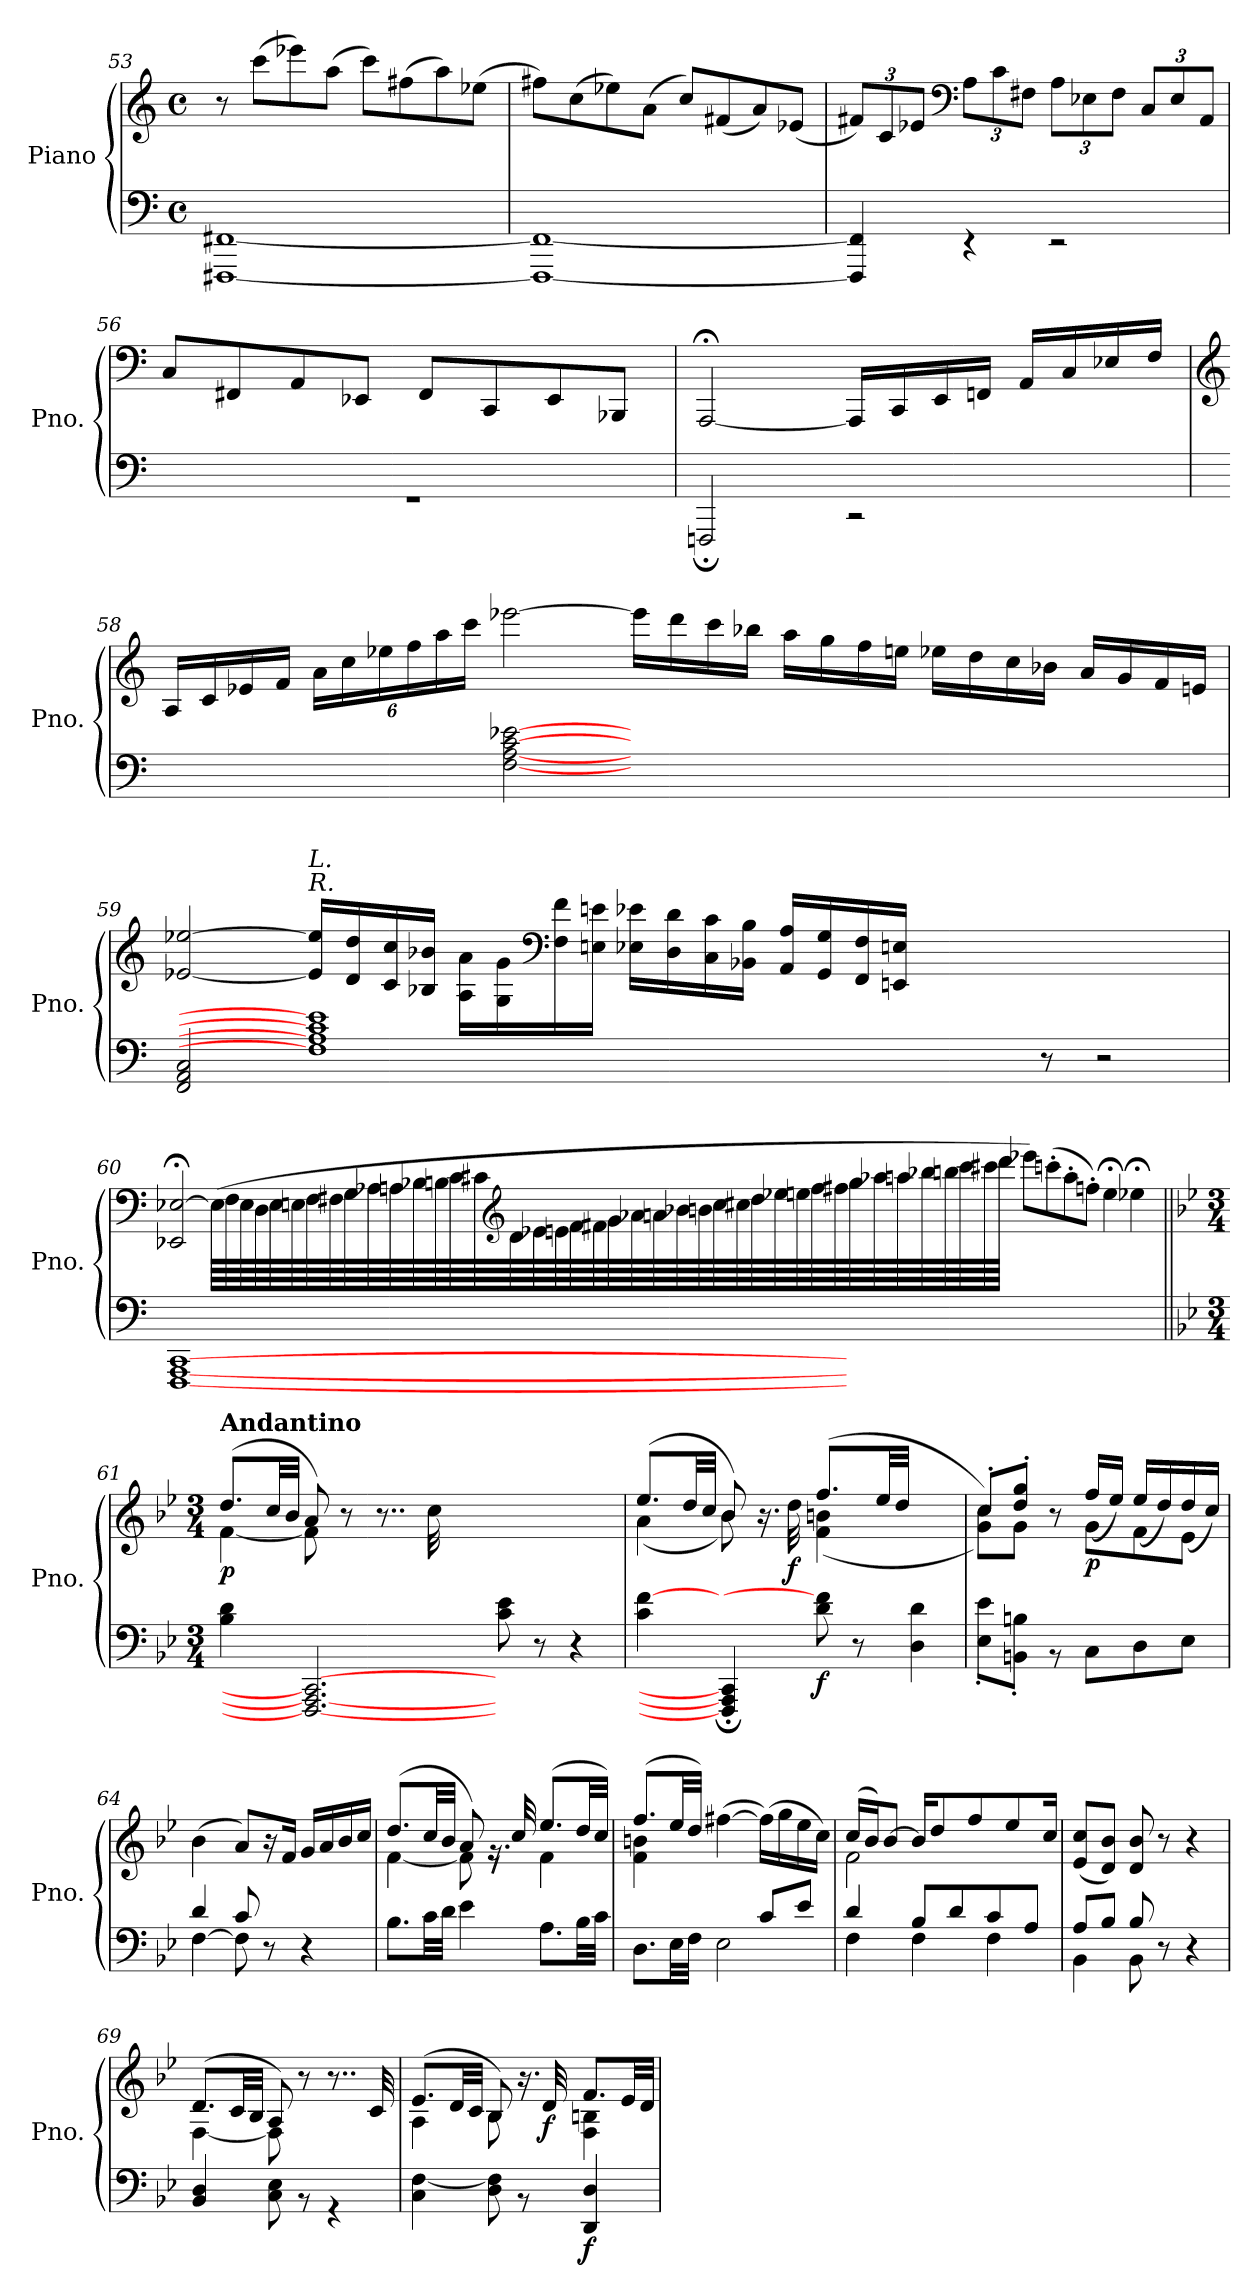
**kern	**kern	**dynam
*part1	*part1	*part1
*staff2	*staff1	*staff1/2
*I"Piano	*	*
*I'Pno.	*	*
*clefF4	*clefG2	*
*k[]	*k[]	*
*M4/4	*M4/4	*
*met(c)	*met(c)	*
=53	=53	=53
*^	*	*
1ryy	[1FFF#X [1FF#X	8r	.
.	.	(>8ccc\L	.
.	.	8eee-X\)	.
.	.	(>8aa\J	.
.	.	8ccc\L)	.
.	.	(>8ff#X\	.
.	.	8aa\)	.
.	.	(>8ee-X\J	.
=54	=54	=54	=54
1ryy	1FFF#_ 1FF#_	8ff#X\L)	.
.	.	(>8cc\	.
.	.	8ee-X\)	.
.	.	(>8a\J	.
.	.	8cc/L)	.
.	.	(<8f#X/	.
.	.	8a/)	.
.	.	(<8e-X/J	.
=55	=55	=55	=55
*	*	*Xbrackettup	*
1ryy	4FFF#/] 4FF#/]	12f#X/L)	.
.	.	12c/	.
.	.	12e-X/J	.
*	*	*clefF4	*
.	4r	12A\L	.
.	.	12c\	.
.	.	12F#X\J	.
.	2r	12A\L	.
.	.	12E-X\	.
.	.	12F#\J	.
.	.	12C/L	.
.	.	12E-/	.
.	.	12AA/J	.
=56	=56	=56	=56
1ryy	1r	8C/L	.
.	.	8FF#X/	.
.	.	8AA/	.
.	.	8EE-X/J	.
.	.	8FF#/L	.
.	.	8CC/	.
.	.	8EE-/	.
.	.	8BBB-X/J	.
=57	=57	=57	=57
1ryy	2FFFn;<</	[2AAA;</	.
.	2r	16AAA/LL]	.
.	.	16CC/	.
.	.	16EE/	.
.	.	16FFn/JJ	.
.	.	16AA/LL	.
.	.	16C/	.
.	.	16E-X/	.
.	.	16F/JJ	.
=58	=58	=58	=58
*	*	*clefG2	*
1ryy	2ryy	16A/LL	.
.	.	16c/	.
.	.	16e-X/	.
.	.	16f/JJ	.
.	.	24a\LL	.
.	.	24cc\	.
.	.	24ee-X\	.
.	.	24ff\	.
.	.	24aa\	.
.	.	24ccc\JJ	.
.	[2F\ [2A\ [2c\ [2e-X\	[2eee-X\	.
1ryy	1ryy	16eee-\LL]	.
.	.	16ddd\	.
.	.	16ccc\	.
.	.	16bb-X\JJ	.
.	.	16aa\LL	.
.	.	16gg\	.
.	.	16ff\	.
.	.	16een\JJ	.
.	.	16ee-X\LL	.
.	.	16dd\	.
.	.	16cc\	.
.	.	16b-X\JJ	.
.	.	16a/LL	.
.	.	16g/	.
.	.	16f/	.
.	.	16en/JJ	.
=59	=59	=59	=59
1ryy	2FF/ 2AA/ 2C/	[2e-X/ [2ee-X/	.
!	!	!LO:TX:a:i:t=R.	!
!	!	!LO:TX:a:i:t=L.	!
.	1F\] 1A\] 1c\] 1e-\]	16e-/] 16ee-/]LL	.
.	.	16d/ 16dd/	.
.	.	16c/ 16cc/	.
.	.	16B-X/ 16b-X/JJ	.
.	.	16A\ 16a\LL	.
.	.	16G\ 16g\	.
*	*	*clefF4	*
.	.	16F\ 16f\	.
.	.	16En\ 16en\JJ	.
1.ryy	.	16E-X\ 16e-X\LL	.
.	.	16D\ 16d\	.
.	.	16C\ 16c\	.
.	.	16BB-X\ 16B-\JJ	.
.	.	16AA/ 16A/LL	.
.	.	16GG/ 16G/	.
.	.	16FF/ 16F/	.
.	.	16EEn/ 16En/JJ	.
.	4.ryy	1ryy	.
.	8r	.	.
.	2r	.	.
=60	=60	=60	=60
1ryy	[1FFF/<<< [1AAA/<<< [1CC/<<<	2EE-X/;< [2E-X/;<	.
.	.	(>64E-!\LLLL]	.
.	.	64F!\	.
.	.	64E-!\	.
.	.	64D!\	.
.	.	64E-!\	.
.	.	64En!\	.
.	.	64F!\	.
.	.	64F#X!\	.
.	.	64G!\	.
.	.	64A-X!\	.
.	.	64An!\	.
.	.	64B-X!\	.
.	.	64Bn!\	.
.	.	64c!\	.
.	.	64c#X!\	.
*	*	*clefG2	*
.	.	64d!\	.
.	.	64e-X!\	.
.	.	64en!\	.
.	.	64f!\	.
.	.	64f#X!\	.
.	.	64g!\	.
.	.	64a-X!\	.
.	.	64an!\	.
.	.	64b-X!\	.
.	.	64bn!\	.
.	.	64cc!\	.
.	.	64cc#X!\	.
.	.	64dd!\	.
.	.	64ee-X!\	.
.	.	64een!\	.
.	.	64ff!\	.
.	.	64ff#X!\	.
*v	*v	*	*
1ryy	64gg!\	.
.	64aa-X!\	.
.	64aan!\	.
.	64bb-X!\	.
.	64bbn!\	.
.	64ccc!\	.
.	64ccc#X!\	.
.	64ddd!\JJJJ	.
.	8eee-X\L)	.
.	(>8cccn'\	.
.	8aa'\	.
.	8ffn'\J)	.
.	4ee;<\	.
.	4ee-X;<\	.
*^	*	*
8ryy	8ryy	.	.
=61||	=61||	=61||	=61||
*k[b-e-]	*	*k[b-e-]	*
*M3/4	*	*M3/4	*
*	*	*^	*
!	!	!LO:TX:a:B:t=Andantino	!	!
!	!	!	!	!LO:DY:b
2.ryy	4B-\ 4d\	(>8.dd/L	[4f\	p
.	.	32cc/LL	.	.
.	.	32b-/JJJ	.	.
.	2.FFF/_ 2.AAA/_ 2.CC/_	8a/)	8f\]	.
.	.	8r	2.ryy	.
.	.	8..r	.	.
.	.	32cc\	.	.
2.ryy	.	2.ryy	.	.
.	8c\ 8e-\	.	.	.
.	8r	.	4.ryy	.
.	4r	.	.	.
=62	=62	=62	=62	=62
2.ryy	4c\ [4f\	(>8.ee-/L	(<4a\	.
.	.	32dd/LL	.	.
.	.	32cc/JJJ	.	.
.	4FFF/];< 4AAA/];< 4CC/];<	8b-/)	8b-\)	.
.	.	16.r	8ryy	.
!	!	!	!	!LO:DY:b
.	.	32dd\	.	f
!	!	!	!	!LO:DY:b=2
.	8d\ 8f\]	(>8.ff/L	(<4f\ 4bn\	f
.	8r	.	.	.
.	.	32ee-/LL	.	.
.	.	32dd/JJJ	.	.
4ryy	4D\ 4d\	4ryy	4ryy	.
=63	=63	=63	=63	=63
2.ryy	8E-\' 8e-\'L	8cc'/L)	8g\ 8cc\L)	.
.	8BBn\' 8Bn\'J	8dd/' 8gg/'J	8g\J	.
.	8r	8r	8ryy	.
!	!	!	!	!LO:DY:b
.	8C\L	8g\L	(>16ff/LL	p
.	.	.	16ee-/JJ)	.
.	8D\	8f\	(>16ee-/LL	.
.	.	.	16dd/)	.
.	8E-\J	8e-\J	(>16dd/	.
.	.	.	16cc/JJ)	.
*	*	*v	*v	*
=64	=64	=64	=64
[4F\	4d/	(>4b-\	.
8F\]	8c/	8a/L)	.
4.ryy	8r	16r	.
.	.	16f/Jk	.
.	4r	16g/LL	.
.	.	16a/	.
.	.	16b-/	.
.	.	16cc/JJ	.
=65	=65	=65	=65
*	*	*^	*
2.ryy	8.B-\L	(>8.dd/L	[4f\	.
.	32c\LL	32cc/LL	.	.
.	32d\JJJ	32b-/JJJ	.	.
.	4e-\	8a/)	8f\]	.
.	.	16.rg	8r	.
.	.	32cc/	.	.
.	8.A\L	(>8.ee-/L	4f\	.
.	32B-\LL	32dd/LL	.	.
.	32c\JJJ	32cc/JJJ)	.	.
=66	=66	=66	=66	=66
4ryy	8.D\L	(>8.ff/L	4f\ 4bn\	.
.	32E-\LL	32ee-/LL	.	.
.	32F\JJJ	32dd/JJJ)	.	.
2E-<\	4ryy	(>[4ff#X\	2ryy	.
.	8c/L	(>16ff#\LL])	.	.
.	.	16gg\	.	.
.	8e-/J	16ee-\	.	.
.	.	16cc\JJ)	.	.
=67	=67	=67	=67	=67
4F\	4d/	(>16cc/LL	2f\	.
.	.	16b-/J)	.	.
.	.	[8b-/J	.	.
4F\	8B-/L	16b-/KL]	.	.
.	.	8dd/	.	.
.	8d/	.	.	.
.	.	8ff/	.	.
4F\	8c/	.	4ryy	.
.	.	8ee-/	.	.
.	8A/J	.	.	.
.	.	16cc/Jk	.	.
*	*	*v	*v	*
=68	=68	=68	=68
4BB-\	8A/L	(<8e-/ 8cc/L	.
.	8B-/J	8d/ 8b-/J)	.
8BB-\	8B-/	8d/ 8b-/	.
4.ryy	8r	8r	.
.	4r	4r	.
=69	=69	=69	=69
*	*	*^	*
2.ryy	4BB-/ 4D/	(>8.d/L	[4F\	.
.	.	32c/LL	.	.
.	.	32B-/JJJ	.	.
.	8C\ 8E-\	8A/)	8F\]	.
.	8r	8r	4.ryy	.
.	4r	8..r	.	.
.	.	32c/	.	.
=70	=70	=70	=70	=70
2.ryy	4C\ [4F\	(>8.e-/L	4A\	.
.	.	32d/LL	.	.
.	.	32c/JJJ	.	.
.	8D\ 8F\]	8B-/)	8B-\	.
.	8r	16.r	8ryy	.
!	!	!	!	!LO:DY:b
.	.	32d/	.	f
!	!	!	!	!LO:DY:b=2
.	4DD/ 4D/	8.f/L	4F\ 4Bn\	f
.	.	32e-/LL	.	.
.	.	32d/JJJ	.	.
*v	*v	*	*	*
*	*v	*v	*
=	=	=
*-	*-	*-
